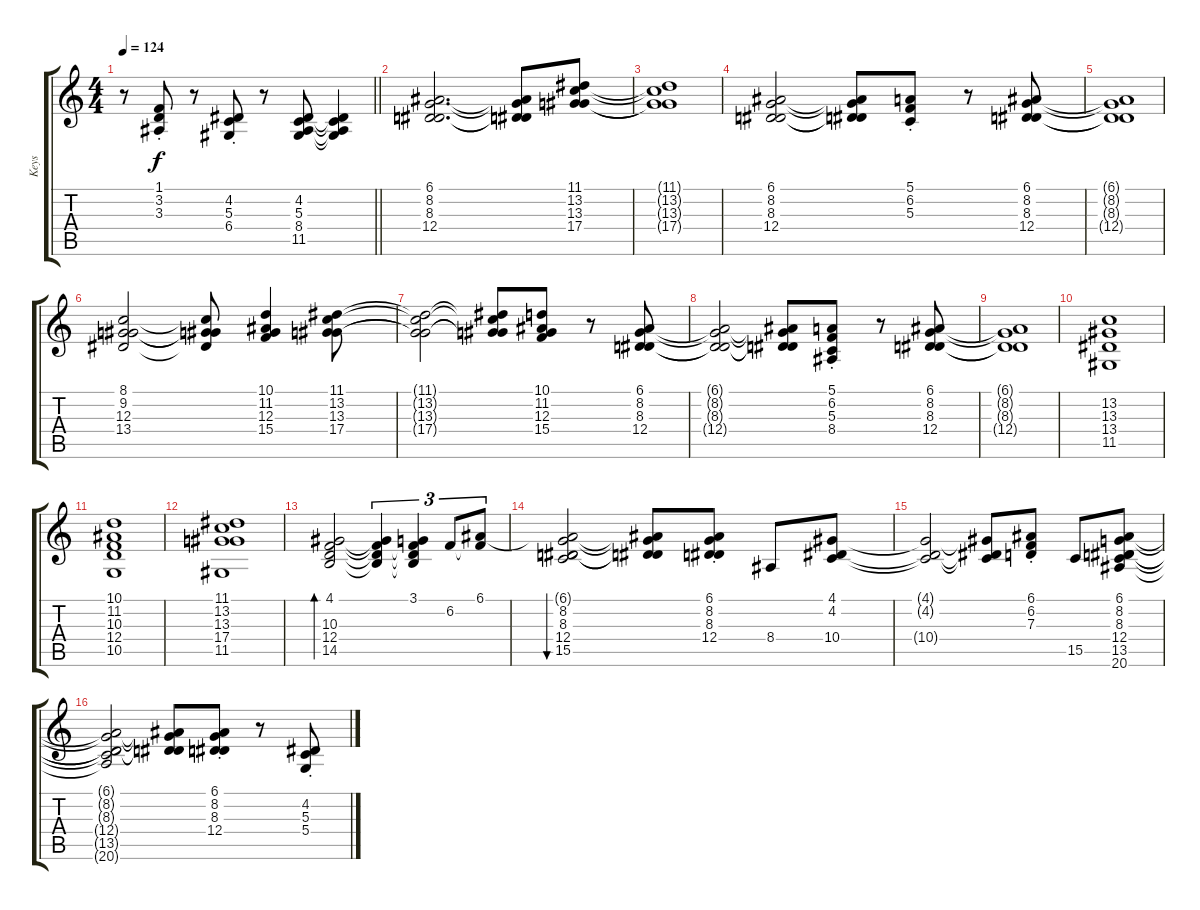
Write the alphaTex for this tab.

\track ("Keys" "Keys") {instrument electricpiano1}
\staff {score tabs}
\tuning (E4 B3 G3 D3 A2 E2) {hide}
\ts (4 4)
\tempo 124
\clef g2
\barLineRight lightlight
\ks c
r.8{dy f} (1.1{st} 3.2{st} 3.3{st}).8 r.8 (4.2{st} 5.3{st} 6.4{st}).8 r.8 (4.2 5.3 8.4 11.5).8 (4.2{t} 5.3{t} 8.4{t} 11.5{t}).4 |
(6.1 8.2 8.3 12.4).2{d} (6.1{t} 8.2{t} 8.3{t} 12.4{t}).8 (11.1 13.2 13.3 17.4).8 |
(11.1{t} 13.2{t} 13.3{t} 17.4{t}).1 |
(6.1 8.2 8.3 12.4).2 (6.1{t} 8.2{t} 8.3{t} 12.4{t}).8 (5.1{st} 6.2{st} 5.3{st}).8 r.8 (6.1 8.2 8.3 12.4).8 |
(6.1{t} 8.2{t} 8.3{t} 12.4{t}).1 |
(8.1 9.2 12.3 13.4).2 (8.1{t} 9.2{t} 12.3{t} 13.4{t}).8 (10.1 11.2 12.3 15.4).4 (11.1 13.2 13.3 17.4).8 |
(11.1{t} 13.2{t} 13.3{t} 17.4{t}).2 (11.1{t} 13.2{t} 13.3{t} 17.4{t}).8 (10.1 11.2 12.3 15.4).8 r.8 (6.1 8.2 8.3 12.4).8 |
(6.1{t} 8.2{t} 8.3{t} 12.4{t}).2 (6.1{t} 8.2{t} 8.3{t} 12.4{t}).8 (5.1{st} 6.2{st} 5.3{st} 8.4{st}).8 r.8 (6.1 8.2 8.3 12.4).8 |
(6.1{t} 8.2{t} 8.3{t} 12.4{t}).1 |
(13.2 13.3 13.4 11.5).1 |
(10.1 11.2 10.3 12.4 10.5).1 |
(11.1 13.2 13.3 17.4 11.5).1 |
(4.1 10.3 12.4 14.5).2{bd 120} (4.1{t} 10.3{t} 12.4{t} 14.5{t}).4{tu (3 2)} (3.1 10.3{t} 12.4{t} 14.5{t}).4{tu (3 2)} 6.2.8{tu (3 2)} (6.1 6.2{t}).8{tu (3 2)} |
(6.1{t} 8.2 8.3 12.4 15.5).2{bu 240} (6.1{t} 8.2{t} 8.3{t} 12.4{t}).8 (6.1{st} 8.2{st} 8.3{st} 12.4{st}).8 8.4.8 (4.1 4.2 10.4).8 |
(4.1{t} 4.2{t} 10.4{t}).2 (4.1{t} 4.2{t} 10.4{t}).8 (6.1{st} 6.2{st} 7.3{st}).8 15.5.8 (6.1 8.2 8.3 12.4 13.5 20.6).8 |
(6.1{t} 8.2{t} 8.3{t} 12.4{t} 13.5{t} 20.6{t}).2 (6.1{t} 8.2{t} 8.3{t} 12.4{t}).8 (6.1{st} 8.2{st} 8.3{st} 12.4{st}).8 r.8 (4.2{st} 5.3{st} 5.4{st}).8
